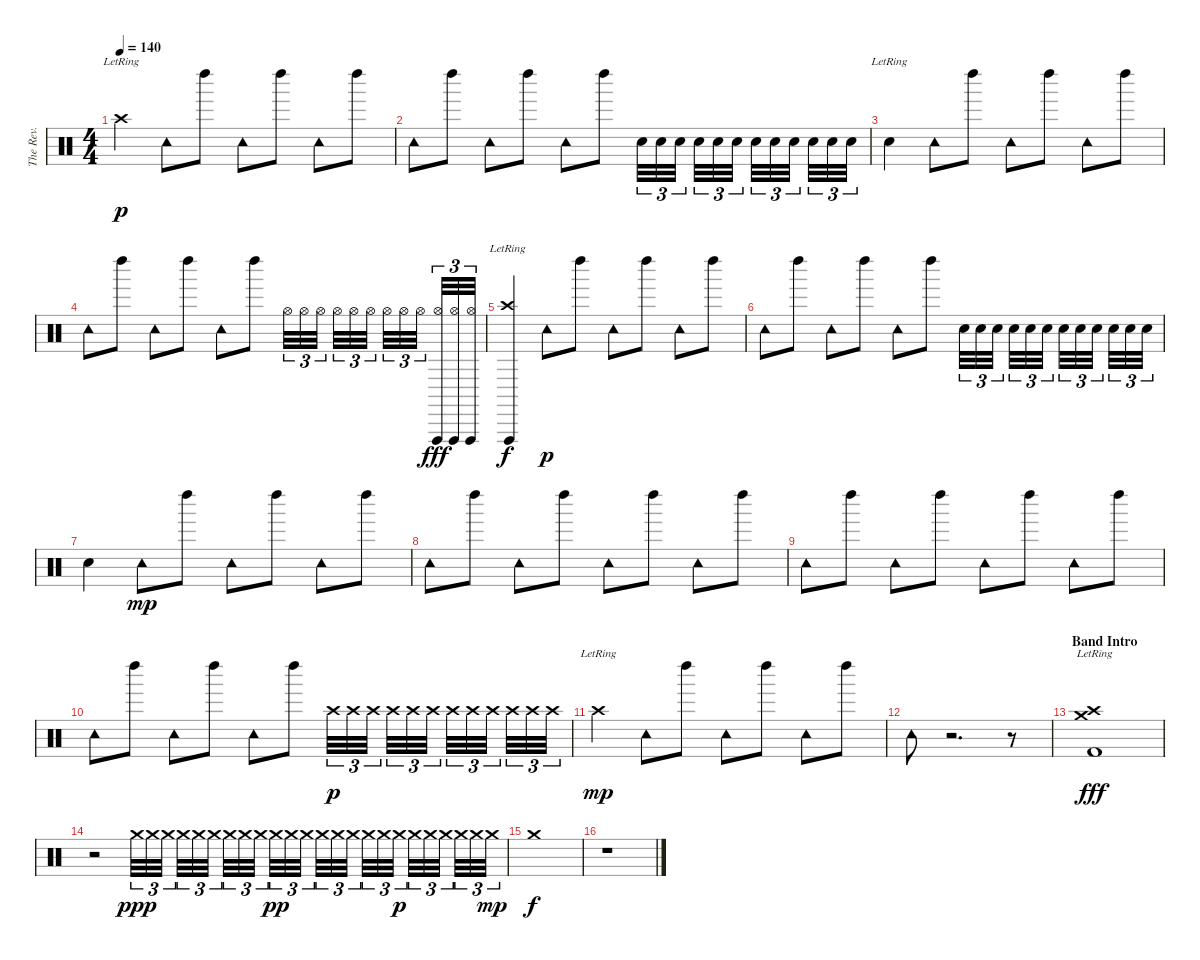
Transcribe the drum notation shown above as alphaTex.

\track ("The Rev." "The Rev.") {instrument percussion}
\staff {score}
\articulation defaults
\ts (4 4)
\tempo 140
\clef neutral
\ks c "Crash high (hit)"{lr}.4{dy p} "Tambourine (hit)".8 "Left Maraca (hit)".8 "Tambourine (hit)".8 "Left Maraca (hit)".8 "Tambourine (hit)".8 "Left Maraca (hit)".8
|
"Tambourine (hit)".8 "Left Maraca (hit)".8 "Tambourine (hit)".8 "Left Maraca (hit)".8 "Tambourine (hit)".8 "Left Maraca (hit)".8 "Electric Snare (hit)".32{tu (3 2)} "Electric Snare (hit)".32{tu (3 2)} "Electric Snare (hit)".32{tu (3 2)} "Electric Snare (hit)".32{tu (3 2)} "Electric Snare (hit)".32{tu (3 2)} "Electric Snare (hit)".32{tu (3 2)} "Electric Snare (hit)".32{tu (3 2)} "Electric Snare (hit)".32{tu (3 2)} "Electric Snare (hit)".32{tu (3 2)} "Electric Snare (hit)".32{tu (3 2)} "Electric Snare (hit)".32{tu (3 2)} "Electric Snare (hit)".32{tu (3 2)} |
"Electric Snare (hit)"{lr}.4 "Tambourine (hit)".8 "Left Maraca (hit)".8 "Tambourine (hit)".8 "Left Maraca (hit)".8 "Tambourine (hit)".8 "Left Maraca (hit)".8 |
"Tambourine (hit)".8 "Left Maraca (hit)".8 "Tambourine (hit)".8 "Left Maraca (hit)".8 "Tambourine (hit)".8 "Left Maraca (hit)".8 "Hi-Hat (open)".32{tu (3 2)} "Hi-Hat (open)".32{tu (3 2)} "Hi-Hat (open)".32{tu (3 2)} "Hi-Hat (open)".32{tu (3 2)} "Hi-Hat (open)".32{tu (3 2)} "Hi-Hat (open)".32{tu (3 2)} "Hi-Hat (open)".32{tu (3 2)} "Hi-Hat (open)".32{tu (3 2)} "Hi-Hat (open)".32{tu (3 2)} ("Hi-Hat (open)" "Vibraslap (hit)").32{tu (3 2) dy fff} ("Hi-Hat (open)" "Vibraslap (hit)").32{tu (3 2)} ("Hi-Hat (open)" "Vibraslap (hit)").32{tu (3 2)} |
("Crash high (hit)"{lr} "Vibraslap (hit)"{lr}).4{dy f} "Tambourine (hit)".8{dy p} "Left Maraca (hit)".8 "Tambourine (hit)".8 "Left Maraca (hit)".8 "Tambourine (hit)".8 "Left Maraca (hit)".8 |
"Tambourine (hit)".8 "Left Maraca (hit)".8 "Tambourine (hit)".8 "Left Maraca (hit)".8 "Tambourine (hit)".8 "Left Maraca (hit)".8 "Electric Snare (hit)".32{tu (3 2)} "Electric Snare (hit)".32{tu (3 2)} "Electric Snare (hit)".32{tu (3 2)} "Electric Snare (hit)".32{tu (3 2)} "Electric Snare (hit)".32{tu (3 2)} "Electric Snare (hit)".32{tu (3 2)} "Electric Snare (hit)".32{tu (3 2)} "Electric Snare (hit)".32{tu (3 2)} "Electric Snare (hit)".32{tu (3 2)} "Electric Snare (hit)".32{tu (3 2)} "Electric Snare (hit)".32{tu (3 2)} "Electric Snare (hit)".32{tu (3 2)} |
"Electric Snare (hit)".4 "Tambourine (hit)".8{dy mp} "Left Maraca (hit)".8 "Tambourine (hit)".8 "Left Maraca (hit)".8 "Tambourine (hit)".8 "Left Maraca (hit)".8 |
"Tambourine (hit)".8 "Left Maraca (hit)".8 "Tambourine (hit)".8 "Left Maraca (hit)".8 "Tambourine (hit)".8 "Left Maraca (hit)".8 "Tambourine (hit)".8 "Left Maraca (hit)".8 |
"Tambourine (hit)".8 "Left Maraca (hit)".8 "Tambourine (hit)".8 "Left Maraca (hit)".8 "Tambourine (hit)".8 "Left Maraca (hit)".8 "Tambourine (hit)".8 "Left Maraca (hit)".8 |
"Tambourine (hit)".8 "Left Maraca (hit)".8 "Tambourine (hit)".8 "Left Maraca (hit)".8 "Tambourine (hit)".8 "Left Maraca (hit)".8 "Crash high (hit)".32{tu (3 2) dy p} "Crash high (hit)".32{tu (3 2)} "Crash high (hit)".32{tu (3 2)} "Crash high (hit)".32{tu (3 2)} "Crash high (hit)".32{tu (3 2)} "Crash high (hit)".32{tu (3 2)} "Crash high (hit)".32{tu (3 2)} "Crash high (hit)".32{tu (3 2)} "Crash high (hit)".32{tu (3 2)} "Crash high (hit)".32{tu (3 2)} "Crash high (hit)".32{tu (3 2)} "Crash high (hit)".32{tu (3 2)} |
"Crash high (hit)"{lr}.4{dy mp} "Tambourine (hit)".8 "Left Maraca (hit)".8 "Tambourine (hit)".8 "Left Maraca (hit)".8 "Tambourine (hit)".8 "Left Maraca (hit)".8 |
"Tambourine (hit)".8 r.2{d} r.8 |
\section ("" "Band Intro")
("Kick (hit) 2" "Crash high (hit)"{lr} "Crash medium (hit)"{lr}).1{dy fff} |
r.2 "Crash medium (hit)".32{tu (3 2) dy ppp} "Crash medium (hit)".32{tu (3 2)} "Crash medium (hit)".32{tu (3 2)} "Crash medium (hit)".32{tu (3 2)} "Crash medium (hit)".32{tu (3 2)} "Crash medium (hit)".32{tu (3 2)} "Crash medium (hit)".32{tu (3 2)} "Crash medium (hit)".32{tu (3 2)} "Crash medium (hit)".32{tu (3 2)} "Crash medium (hit)".32{tu (3 2) dy pp} "Crash medium (hit)".32{tu (3 2)} "Crash medium (hit)".32{tu (3 2)} "Crash medium (hit)".32{tu (3 2)} "Crash medium (hit)".32{tu (3 2)} "Crash medium (hit)".32{tu (3 2)} "Crash medium (hit)".32{tu (3 2)} "Crash medium (hit)".32{tu (3 2)} "Crash medium (hit)".32{tu (3 2) dy p} "Crash medium (hit)".32{tu (3 2)} "Crash medium (hit)".32{tu (3 2)} "Crash medium (hit)".32{tu (3 2)} "Crash medium (hit)".32{tu (3 2)} "Crash medium (hit)".32{tu (3 2)} "Crash medium (hit)".32{tu (3 2) dy mp} |
"Crash medium (hit)".1{dy f} |
r.1
